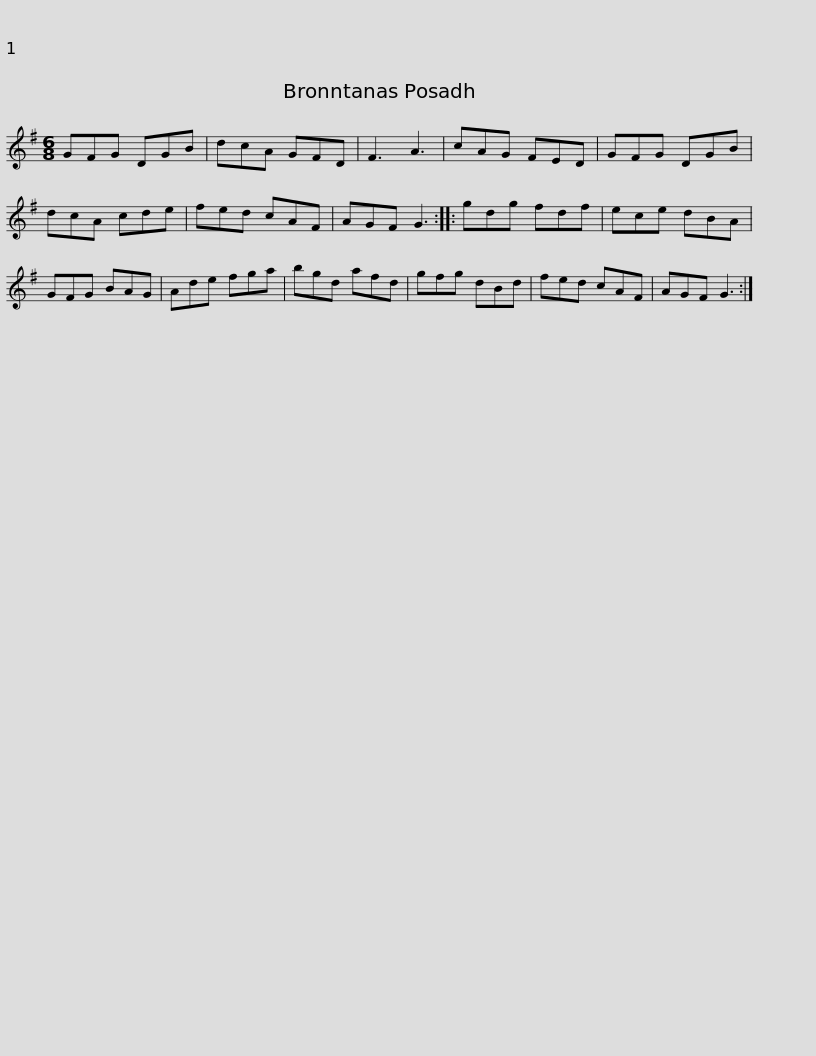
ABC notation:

X:1
L:1/8
M:6/8
I:linebreak $
K:G
V:1 treble
V:1
 GFG DGB | dcA GFD | F3 A3 | cAG FED | GFG DGB | %5
 dcA cde | fed cAF | AGF G3 ::$ gdg fdf | ece dBA | %10
 GFG BAG | Ade fga | bgd afd | gfg dBd | fed cAF |$ %15
 AGF G3 :| %16
